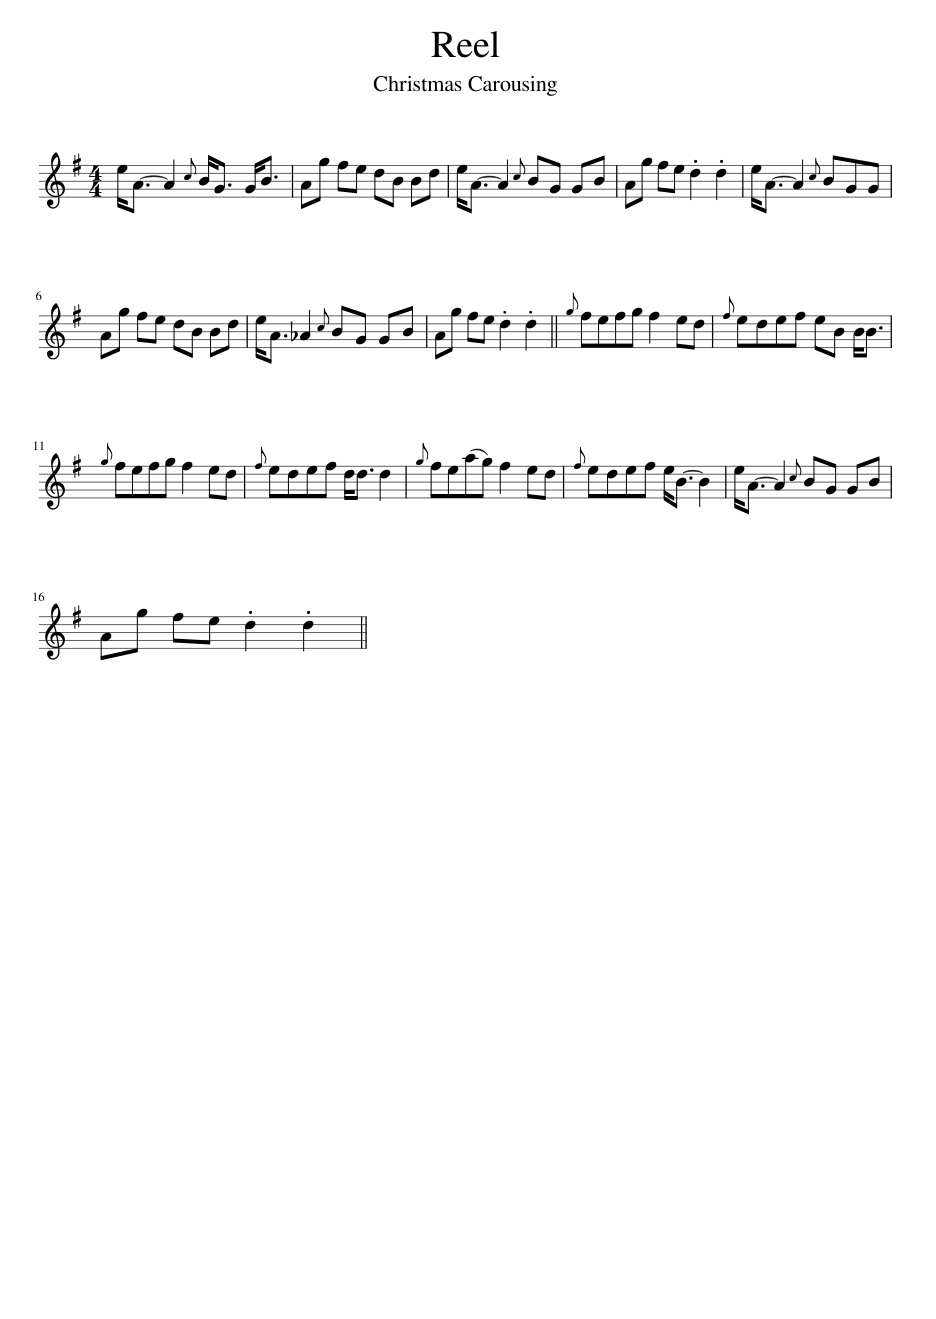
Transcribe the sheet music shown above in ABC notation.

X:1
L:1/8
M:4/4
I:linebreak $
K:G
V:1 treble
V:1
 e<A- A2{c} B<G G<B | Ag fe dB Bd | e<A- A2{c} BG GB | Ag fe .d2 .d2 | e<A- A2{c} BGG |$ %5
 Ag fe dB Bd | e<A _A2{c} BG GB | Ag fe .d2 .d2 ||{g} fefg f2 ed |{f} edef eB B<B |$ %10
{g} fefg f2 ed |{f} edef d<d d2 |{g} fe(ag) f2 ed |{f} edef e<B- B2 | e<A- A2{c} BG GB |$ %15
 Ag fe .d2 .d2 || %16
